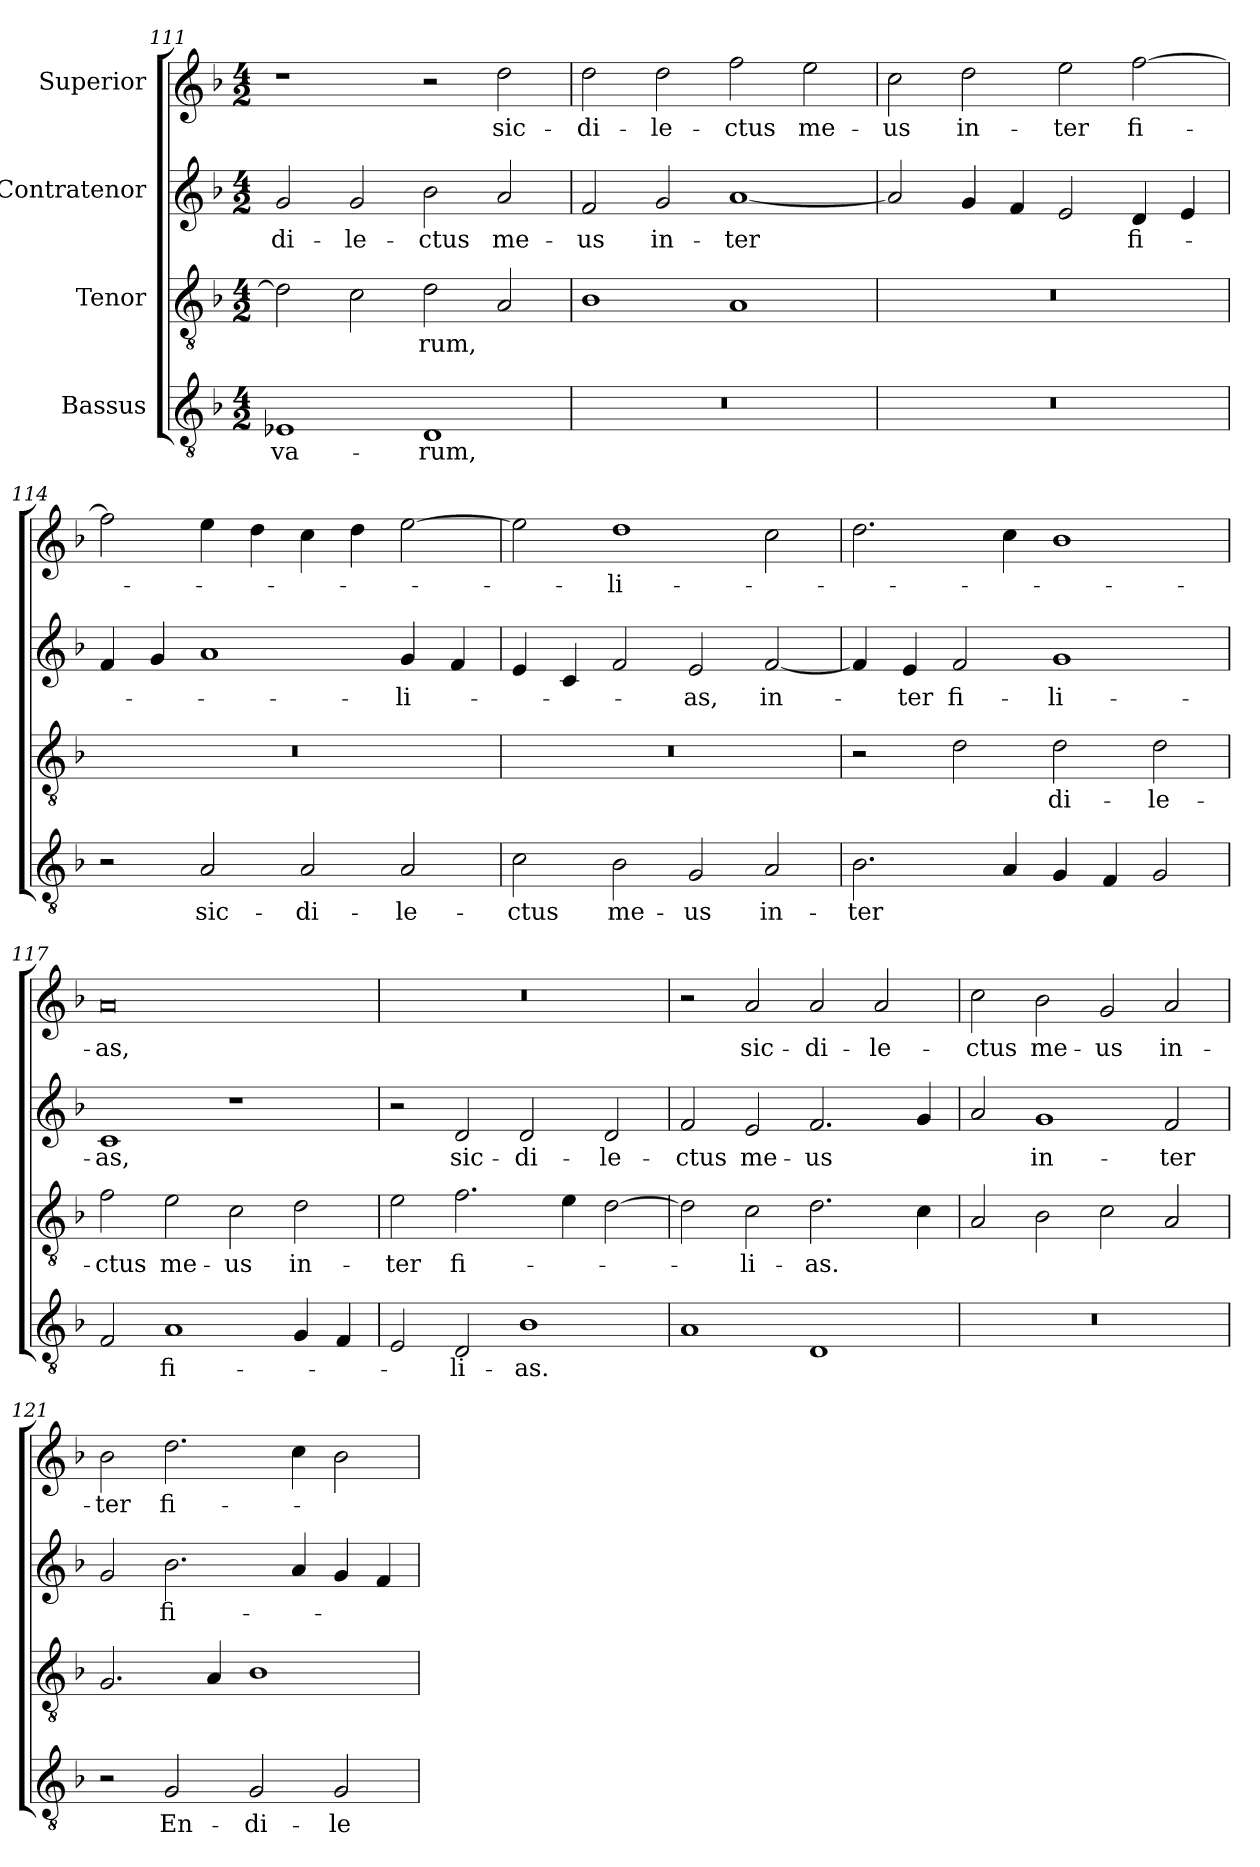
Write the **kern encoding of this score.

**kern	**text	**kern	**text	**kern	**text	**kern	**text
*part4	*part4	*part3	*part3	*part2	*part2	*part1	*part1
*staff4	*staff4	*staff3	*staff3	*staff2	*staff2	*staff1	*staff1
*I"Bassus	*	*I"Tenor	*	*I"Contratenor	*	*I"Superior	*
*clefGv2	*	*clefGv2	*	*clefG2	*	*clefG2	*
*k[b-]	*	*k[b-]	*	*k[b-]	*	*k[b-]	*
*M4/2	*	*M4/2	*	*M4/2	*	*M4/2	*
=111	=111	=111	=111	=111	=111	=111	=111
1E-X/	-va-	2d\]	.	2g/	di-	1r	.
.	.	2c\	.	2g/	-le-	.	.
1D/	-rum,	2d\	-rum,	2b-\	-ctus	2r	.
.	.	2A/	.	2a/	me-	2dd\	sic-
=112	=112	=112	=112	=112	=112	=112	=112
0r	.	1B-\	.	2f/	-us	2dd\	di-
.	.	.	.	2g/	in-	2dd\	-le-
.	.	1A/	.	[1a/	-ter	2ff\	-ctus
.	.	.	.	.	.	2ee\	me-
=113	=113	=113	=113	=113	=113	=113	=113
0r	.	0r	.	2a/]	.	2cc\	-us
.	.	.	.	4g/	.	2dd\	in-
.	.	.	.	4f/	.	.	.
.	.	.	.	2e/	.	2ee\	-ter
.	.	.	.	4d/	fi-	[2ff\	fi-
.	.	.	.	4e/	.	.	.
=114	=114	=114	=114	=114	=114	=114	=114
2r	.	0r	.	4f/	.	2ff\]	.
.	.	.	.	4g/	.	.	.
2A/	sic-	.	.	1a/	.	4ee\	.
.	.	.	.	.	.	4dd\	.
2A/	di-	.	.	.	.	4cc\	.
.	.	.	.	.	.	4dd\	.
2A/	-le-	.	.	4g/	-li-	[2ee\	.
.	.	.	.	4f/	.	.	.
=115	=115	=115	=115	=115	=115	=115	=115
2c\	-ctus	0r	.	4e/	.	2ee\]	.
.	.	.	.	4c/	.	.	.
2B-\	me-	.	.	2f/	.	1dd\	-li-
2G/	-us	.	.	2e/	-as,	.	.
2A/	in-	.	.	[2f/	in-	2cc\	.
=116	=116	=116	=116	=116	=116	=116	=116
2.B-\	-ter	2r	.	4f/]	.	2.dd\	.
.	.	.	.	4e/	-ter	.	.
.	.	2d\	.	2f/	fi-	.	.
4A/	.	.	.	.	.	4cc\	.
4G/	.	2d\	di-	1g/	-li-	1b-\	.
4F/	.	.	.	.	.	.	.
2G/	.	2d\	-le-	.	.	.	.
=117	=117	=117	=117	=117	=117	=117	=117
2F/	.	2f\	-ctus	1c/	-as,	0a/	-as,
1A/	fi-	2e\	me-	.	.	.	.
.	.	2c\	-us	1r	.	.	.
4G/	.	2d\	in-	.	.	.	.
4F/	.	.	.	.	.	.	.
=118	=118	=118	=118	=118	=118	=118	=118
2E/	.	2e\	-ter	2r	.	0r	.
2D/	-li-	2.f\	fi-	2d/	sic-	.	.
1B-\	-as.	.	.	2d/	di-	.	.
.	.	4e\	.	.	.	.	.
.	.	[2d\	.	2d/	-le-	.	.
=119	=119	=119	=119	=119	=119	=119	=119
1A/	.	2d\]	.	2f/	-ctus	2r	.
.	.	2c\	-li-	2e/	me-	2a/	sic-
1D/	.	2.d\	-as.	2.f/	-us	2a/	di-
.	.	.	.	.	.	2a/	-le-
.	.	4c\	.	4g/	.	.	.
=120	=120	=120	=120	=120	=120	=120	=120
0r	.	2A/	.	2a/	.	2cc\	-ctus
.	.	2B-\	.	1g/	in-	2b-\	me-
.	.	2c\	.	.	.	2g/	-us
.	.	2A/	.	2f/	-ter	2a/	in-
=121	=121	=121	=121	=121	=121	=121	=121
2r	.	2.G/	.	2g/	.	2b-\	-ter
2G/	En-	.	.	2.b-\	fi-	2.dd\	fi-
.	.	4A/	.	.	.	.	.
2G/	di-	1B-\	.	.	.	.	.
.	.	.	.	4a/	.	4cc\	.
2G/	-le-	.	.	4g/	.	2b-\	.
.	.	.	.	4f/	.	.	.
=	=	=	=	=	=	=	=
*-	*-	*-	*-	*-	*-	*-	*-
